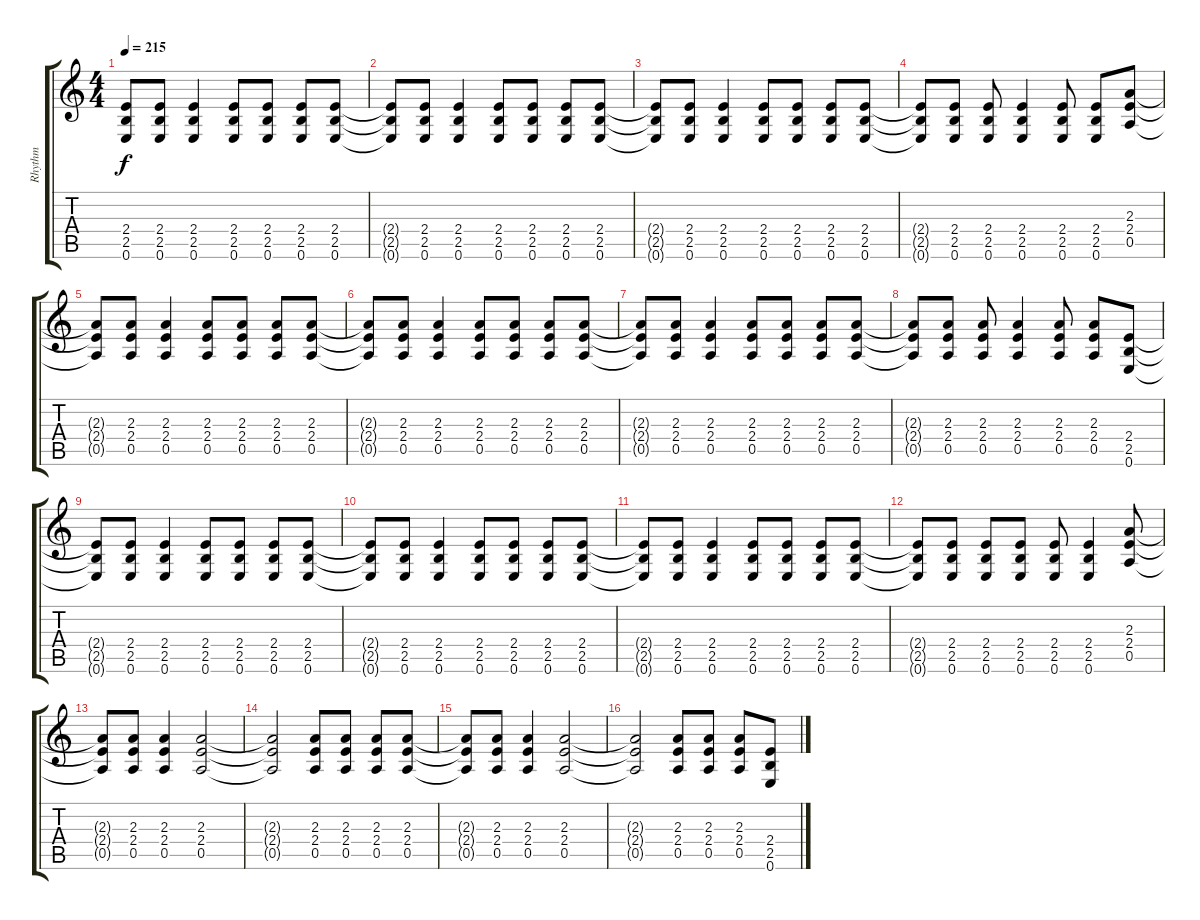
\track ("Rhythm" "Rhythm") {instrument distortionguitar}
\staff {score tabs}
\tuning (E4 B3 G3 D3 A2 E2) {hide}
\ts (4 4)
\tempo 215
\clef g2
\ks c
(2.4{t} 2.5{t} 0.6{t}).8{dy f} (2.4 2.5 0.6).8 (2.4 2.5 0.6).4 (2.4 2.5 0.6).8 (2.4 2.5 0.6).8 (2.4 2.5 0.6).8 (2.4 2.5 0.6).8 |
(2.4{t} 2.5{t} 0.6{t}).8 (2.4 2.5 0.6).8 (2.4 2.5 0.6).4 (2.4 2.5 0.6).8 (2.4 2.5 0.6).8 (2.4 2.5 0.6).8 (2.4 2.5 0.6).8 |
(2.4{t} 2.5{t} 0.6{t}).8 (2.4 2.5 0.6).8 (2.4 2.5 0.6).4 (2.4 2.5 0.6).8 (2.4 2.5 0.6).8 (2.4 2.5 0.6).8 (2.4 2.5 0.6).8 |
(2.4{t} 2.5{t} 0.6{t}).8 (2.4 2.5 0.6).8 (2.4 2.5 0.6).8 (2.4 2.5 0.6).4 (2.4 2.5 0.6).8 (2.4 2.5 0.6).8 (2.3 2.4 0.5).8 |
(2.3{t} 2.4{t} 0.5{t}).8 (2.3 2.4 0.5).8 (2.3 2.4 0.5).4 (2.3 2.4 0.5).8 (2.3 2.4 0.5).8 (2.3 2.4 0.5).8 (2.3 2.4 0.5).8 |
(2.3{t} 2.4{t} 0.5{t}).8 (2.3 2.4 0.5).8 (2.3 2.4 0.5).4 (2.3 2.4 0.5).8 (2.3 2.4 0.5).8 (2.3 2.4 0.5).8 (2.3 2.4 0.5).8 |
(2.3{t} 2.4{t} 0.5{t}).8 (2.3 2.4 0.5).8 (2.3 2.4 0.5).4 (2.3 2.4 0.5).8 (2.3 2.4 0.5).8 (2.3 2.4 0.5).8 (2.3 2.4 0.5).8 |
(2.3{t} 2.4{t} 0.5{t}).8 (2.3 2.4 0.5).8 (2.3 2.4 0.5).8 (2.3 2.4 0.5).4 (2.3 2.4 0.5).8 (2.3 2.4 0.5).8 (2.4 2.5 0.6).8 |
(2.4{t} 2.5{t} 0.6{t}).8 (2.4 2.5 0.6).8 (2.4 2.5 0.6).4 (2.4 2.5 0.6).8 (2.4 2.5 0.6).8 (2.4 2.5 0.6).8 (2.4 2.5 0.6).8 |
(2.4{t} 2.5{t} 0.6{t}).8 (2.4 2.5 0.6).8 (2.4 2.5 0.6).4 (2.4 2.5 0.6).8 (2.4 2.5 0.6).8 (2.4 2.5 0.6).8 (2.4 2.5 0.6).8 |
(2.4{t} 2.5{t} 0.6{t}).8 (2.4 2.5 0.6).8 (2.4 2.5 0.6).4 (2.4 2.5 0.6).8 (2.4 2.5 0.6).8 (2.4 2.5 0.6).8 (2.4 2.5 0.6).8 |
(2.4{t} 2.5{t} 0.6{t}).8 (2.4 2.5 0.6).8 (2.4 2.5 0.6).8 (2.4 2.5 0.6).8 (2.4 2.5 0.6).8 (2.4 2.5 0.6).4 (2.3 2.4 0.5).8 |
(2.3{t} 2.4{t} 0.5{t}).8 (2.3 2.4 0.5).8 (2.3 2.4 0.5).4 (2.3 2.4 0.5).2 |
(2.3{t} 2.4{t} 0.5{t}).2 (2.3 2.4 0.5).8 (2.3 2.4 0.5).8 (2.3 2.4 0.5).8 (2.3 2.4 0.5).8 |
(2.3{t} 2.4{t} 0.5{t}).8 (2.3 2.4 0.5).8 (2.3 2.4 0.5).4 (2.3 2.4 0.5).2 |
(2.3{t} 2.4{t} 0.5{t}).2 (2.3 2.4 0.5).8 (2.3 2.4 0.5).8 (2.3 2.4 0.5).8 (2.4 2.5 0.6).8
